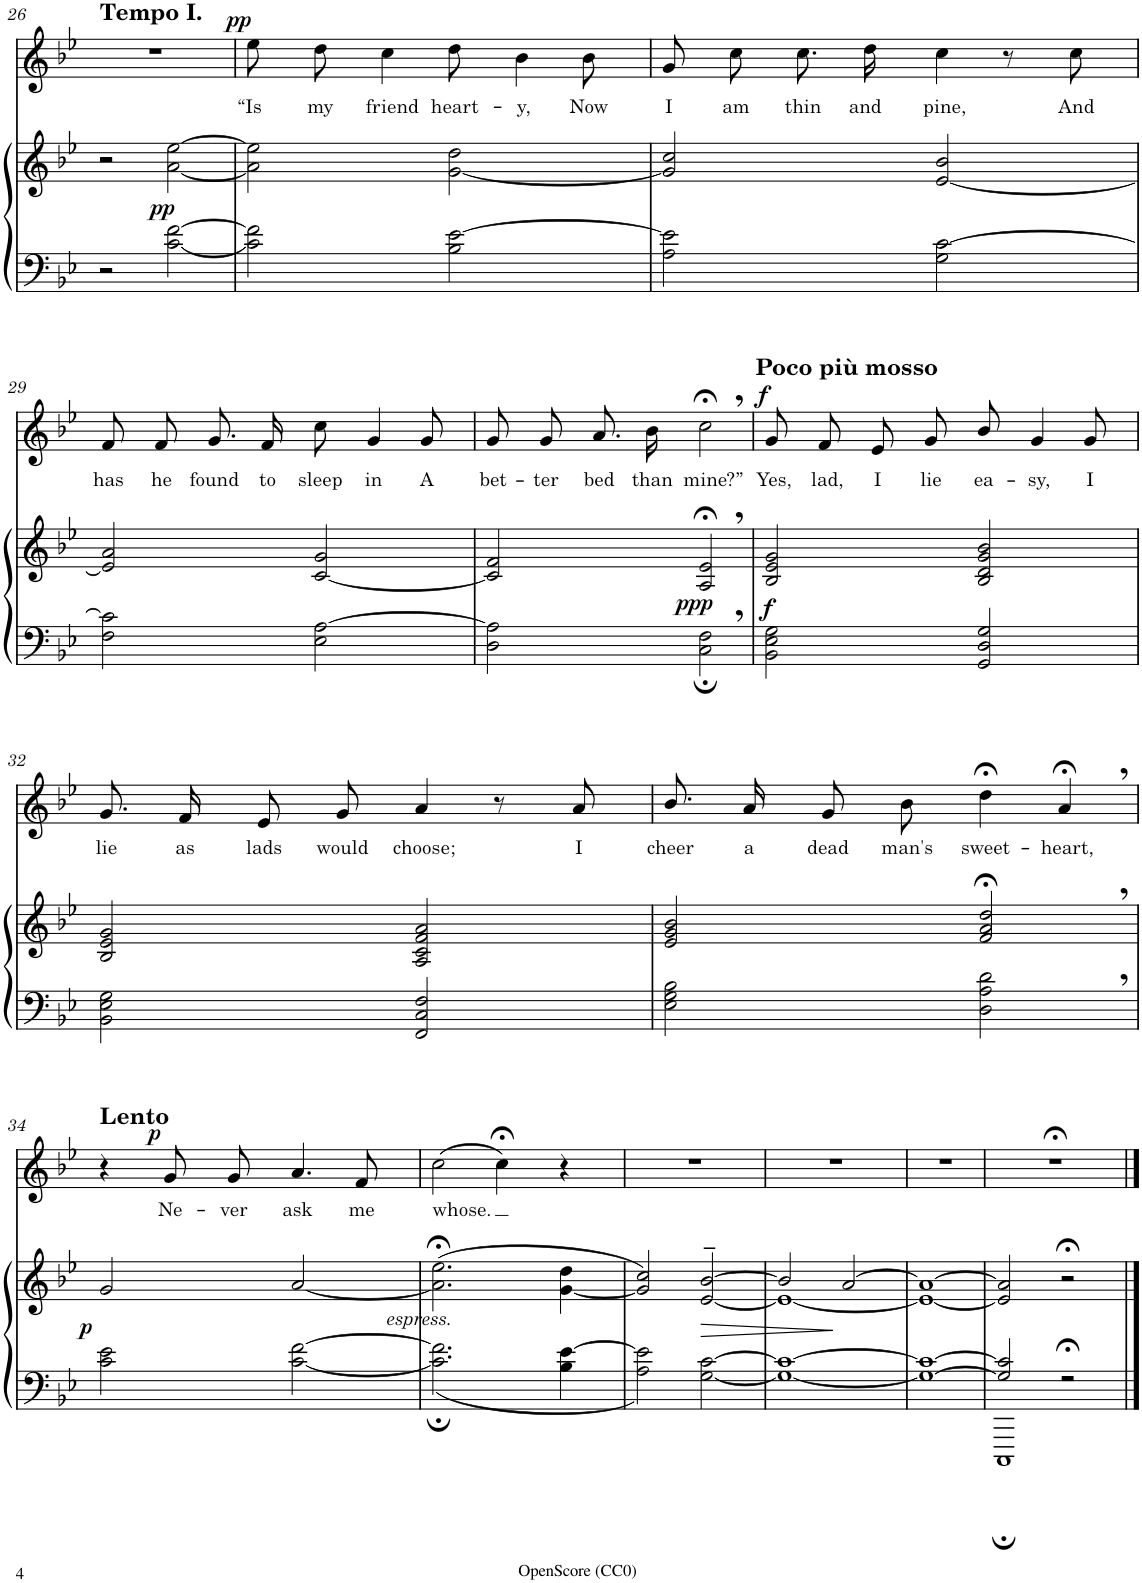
**kern	**kern	**dynam	**kern	**text	**dynam
*part2	*part2	*part2	*part1	*part1	*part1
*staff3	*staff2	*staff2/3	*staff1	*staff1	*staff1
*I"Piano	*	*	*I"Voice	*	*
*I'Pno	*	*	*	*	*
!!LO:PB:g=z
*clefF4	*clefG2	*	*clefG2	*	*
*k[b-e-]	*k[b-e-]	*	*k[b-e-]	*	*
*M4/4	*M4/4	*	*M4/4	*	*
*met(c)	*met(c)	*	*met(c)	*	*
=26	=26	=26	=26	=26	=26
!	!	!	!LO:TX:a:B:t=Tempo I.	!	!
2r	2r	.	1r	.	.
!	!	!LO:DY:b	!	!	!
[2c\ [2f\	[2a\ [2ee-\	pp	.	.	.
=27	=27	=27	=27	=27	=27
!	!	!	!	!LO:LY:b	!LO:DY:a
2c\] 2f\]	2a\] 2ee-\]	.	8ee-\L	“Is	pp
!	!	!	!	!LO:LY:b	!
.	.	.	8dd\J	my	.
!	!	!	!	!LO:LY:b	!
.	.	.	4cc\	friend	.
!	!	!	!	!LO:LY:b	!
2B-\ [2e-\	[2g\ 2dd\	.	8dd\	heart-	.
!	!	!	!	!LO:LY:b	!
.	.	.	4b-\	-y,	.
!	!	!	!	!LO:LY:b	!
.	.	.	8b-\	Now	.
=28	=28	=28	=28	=28	=28
!	!	!	!	!LO:LY:b	!
2A\ 2e-\]	2g/] 2cc/	.	8g/L	I	.
!	!	!	!	!LO:LY:b	!
.	.	.	8cc/J	am	.
!	!	!	!	!LO:LY:b	!
.	.	.	8.cc\L	thin	.
!	!	!	!	!LO:LY:b	!
.	.	.	16dd\Jk	and	.
!	!	!	!	!LO:LY:b	!
2G\ [2c\	[2e-/ 2b-/	.	4cc\	pine,	.
.	.	.	8r	.	.
!	!	!	!	!LO:LY:b	!
.	.	.	8cc\	And	.
!!LO:LB:g=z
=29	=29	=29	=29	=29	=29
!	!	!	!	!LO:LY:b	!
2F\ 2c\]	2e-/] 2a/	.	8f/L	has	.
!	!	!	!	!LO:LY:b	!
.	.	.	8f/J	he	.
!	!	!	!	!LO:LY:b	!
.	.	.	8.g/L	found	.
!	!	!	!	!LO:LY:b	!
.	.	.	16f/Jk	to	.
!	!	!	!	!LO:LY:b	!
2E-\ [2A\	[2c/ 2g/	.	8cc\	sleep	.
!	!	!	!	!LO:LY:b	!
.	.	.	4g/	in	.
!	!	!	!	!LO:LY:b	!
.	.	.	8g/	A	.
=30	=30	=30	=30	=30	=30
!	!	!	!	!LO:LY:b	!
2D\ 2A\]	2c/] 2f/	.	8g/L	bet-	.
!	!	!	!	!LO:LY:b	!
.	.	.	8g/J	-ter	.
!	!	!	!	!LO:LY:b	!
.	.	.	8.a/L	bed	.
!	!	!	!	!LO:LY:b	!
.	.	.	16b-/Jk	than	.
!	!	!LO:DY:b	!	!LO:LY:b	!
2C\;, 2F\;,	2A/;<, 2e-/;<,	ppp	2cc;<,\	mine?”	.
=31	=31	=31	=31	=31	=31
!	!	!	!LO:TX:a:B:t=Poco più mosso	!	!
!	!	!LO:DY:b	!	!LO:LY:b	!LO:DY:a
2BB-\ 2E-\ 2G\	2B-/ 2e-/ 2g/	f	8g/L	Yes,	f
!	!	!	!	!LO:LY:b	!
.	.	.	8f/J	lad,	.
!	!	!	!	!LO:LY:b	!
.	.	.	8e-/L	I	.
!	!	!	!	!LO:LY:b	!
.	.	.	8g/J	lie	.
!	!	!	!	!LO:LY:b	!
2GG/ 2D/ 2G/	2B-/ 2d/ 2g/ 2b-/	.	8b-/	ea-	.
!	!	!	!	!LO:LY:b	!
.	.	.	4g/	-sy,	.
!	!	!	!	!LO:LY:b	!
.	.	.	8g/	I	.
!!LO:LB:g=z
=32	=32	=32	=32	=32	=32
!	!	!	!	!LO:LY:b	!
2BB-\ 2E-\ 2G\	2B-/ 2e-/ 2g/	.	8.g/L	lie	.
!	!	!	!	!LO:LY:b	!
.	.	.	16f/Jk	as	.
!	!	!	!	!LO:LY:b	!
.	.	.	8e-/L	lads	.
!	!	!	!	!LO:LY:b	!
.	.	.	8g/J	would	.
!	!	!	!	!LO:LY:b	!
2FF/ 2C/ 2F/	2A/ 2c/ 2f/ 2a/	.	4a/	choose;	.
.	.	.	8r	.	.
!	!	!	!	!LO:LY:b	!
.	.	.	8a/	I	.
=33	=33	=33	=33	=33	=33
!	!	!	!	!LO:LY:b	!
2E-\ 2G\ 2B-\	2e-/ 2g/ 2b-/	.	8.b-/L	cheer	.
!	!	!	!	!LO:LY:b	!
.	.	.	16a/Jk	a	.
!	!	!	!	!LO:LY:b	!
.	.	.	8g/L	dead	.
!	!	!	!	!LO:LY:b	!
.	.	.	8b-/J	man's	.
!	!	!	!	!LO:LY:b	!
2D\, 2A\, 2d\,	2f/;<, 2a/;<, 2dd/;<,	.	4dd;<\	sweet-	.
!	!	!	!	!LO:LY:b	!
.	.	.	4a;<,/	-heart,	.
!!LO:LB:g=z
=34	=34	=34	=34	=34	=34
!	!	!	!LO:TX:a:B:t=Lento	!	!
!	!	!LO:DY:b	!	!	!
2c\ 2e-\	2g/	p	4r	.	.
!	!	!	!	!LO:LY:b	!LO:DY:a
.	.	.	8g/L	Ne-	p
!	!	!	!	!LO:LY:b	!
.	.	.	8g/J	-ver	.
!	!	!	!	!LO:LY:b	!
[2c\ [2f\	[<2a/	.	4.a/	ask	.
!	!	!	!	!LO:LY:b	!
.	.	.	8f/	me	.
=35	=35	=35	=35	=35	=35
!	!LO:TX:b:i:t=espress.	!	!	!	!
!	!	!	!	!LO:LY:b	!
2.c\]; 2.f\];	(2.a\];< 2.ee-\;<	.	[2cc\	whose.	.
.	.	.	4cc;<\]	.	.
4B-\ [4e-\	[4g\ 4dd\	.	4r	.	.
=36	=36	=36	=36	=36	=36
2A\ 2e-\]	2g/] 2cc/)	.	1r	.	.
!	!	!LO:HP:b	!	!	!
[2G\ [2c\	[<2e-/~> [2b-/~>	>	.	.	.
=37	=37	=37	=37	=37	=37
*	*^	*	*	*	*
1G_ 1c_	2b-/]	1e-_	.	1r	.	.
.	[>2a/	.	]	.	.	.
*	*v	*v	*	*	*	*
=38	=38	=38	=38	=38	=38
1G_ 1c_	1e-_ 1a_	.	1r	.	.
=39	=39	=39	=39	=39	=39
*^	*	*	*	*	*
2G/] 2c/]	1CCC;	2e-/] 2a/]	.	1r;<	.	.
2r;<	.	2r;<	.	.	.	.
*v	*v	*	*	*	*	*
==	==	==	==	==	==
*-	*-	*-	*-	*-	*-
